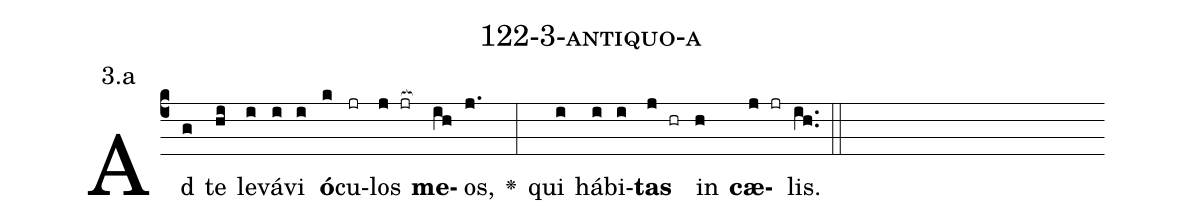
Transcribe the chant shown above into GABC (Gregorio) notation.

name: 122-3-antiquo-a;
annotation: 3.a;
%%
(c4)Ad(g) te(hi) le(i)vá(i)vi(i) <b>ó</b>(k)cu(jr)los(j jr[ocb:1{]) <b>me</b>(ih[ocb:0}])os,(j.) <v>\greheightstar</v>(:) qui(i) há(i)bi(i)<b>tas</b>(j hr) in(h) <b>cæ</b>(j jr)lis.(ih..) (::)


%E(i) u(i) o(j) u(h) a(j) e.(ih..) (::)
